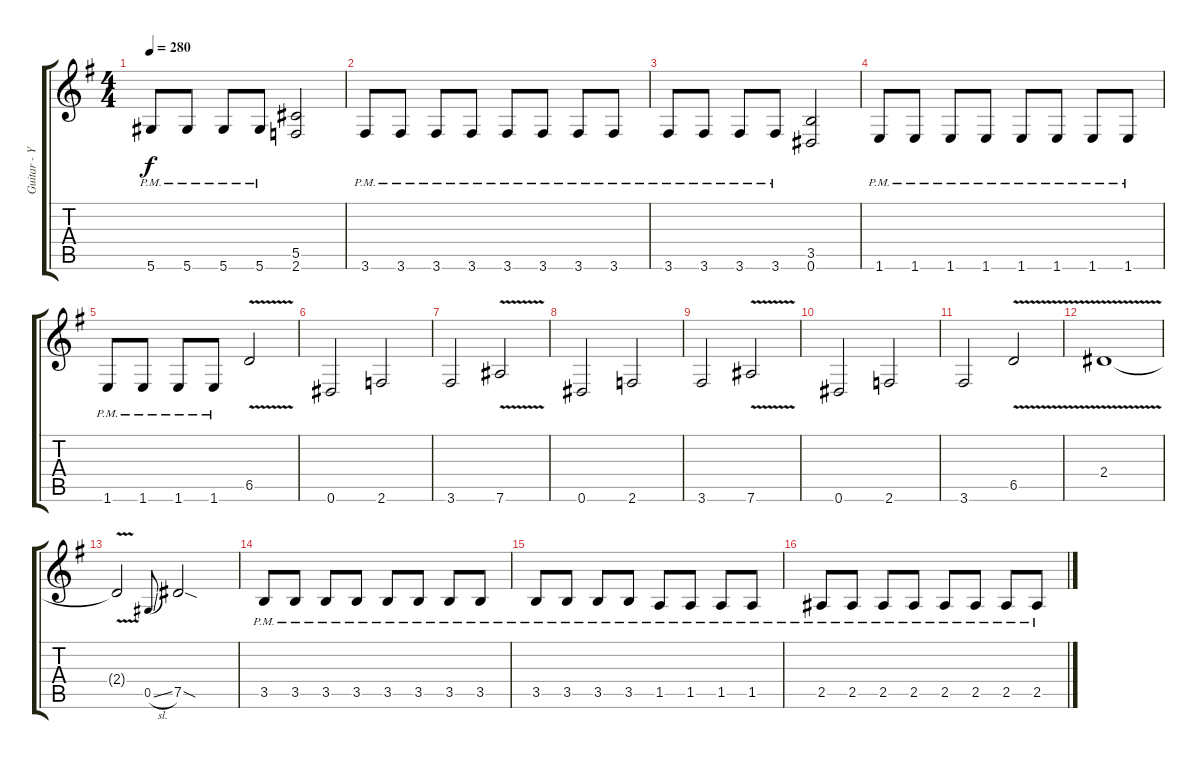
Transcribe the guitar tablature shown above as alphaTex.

\track ("Guitar - Yngwie J. Malmsteen" "Guitar - Y") {instrument overdrivenguitar}
\staff {score tabs}
\tuning (Eb4 Bb3 Gb3 Db3 Ab2 Eb2) {hide}
\ts (4 4)
\tempo 280
\clef g2
\ks eminor
5.6{pm}.8{dy f} 5.6{pm}.8 5.6{pm}.8 5.6{pm}.8 (5.5 2.6).2 |
3.6{pm}.8 3.6{pm}.8 3.6{pm}.8 3.6{pm}.8 3.6{pm}.8 3.6{pm}.8 3.6{pm}.8 3.6{pm}.8 |
3.6{pm}.8 3.6{pm}.8 3.6{pm}.8 3.6{pm}.8 (3.5 0.6).2 |
1.6{pm}.8 1.6{pm}.8 1.6{pm}.8 1.6{pm}.8 1.6{pm}.8 1.6{pm}.8 1.6{pm}.8 1.6{pm}.8 |
1.6{pm}.8 1.6{pm}.8 1.6{pm}.8 1.6{pm}.8 6.5{v}.2 |
0.6.2 2.6.2 |
3.6.2 7.6{v}.2 |
0.6.2 2.6.2 |
3.6.2 7.6{v}.2 |
0.6.2 2.6.2 |
3.6.2 6.5{v}.2 |
2.4{v}.1 |
2.4{t}.2 0.5{sl}.8{gr onbeat} 7.5{sod}.2 |
3.5{pm}.8 3.5{pm}.8 3.5{pm}.8 3.5{pm}.8 3.5{pm}.8 3.5{pm}.8 3.5{pm}.8 3.5{pm}.8 |
3.5{pm}.8 3.5{pm}.8 3.5{pm}.8 3.5{pm}.8 1.5{pm}.8 1.5{pm}.8 1.5{pm}.8 1.5{pm}.8 |
2.5{pm}.8 2.5{pm}.8 2.5{pm}.8 2.5{pm}.8 2.5{pm}.8 2.5{pm}.8 2.5{pm}.8 2.5{pm}.8
